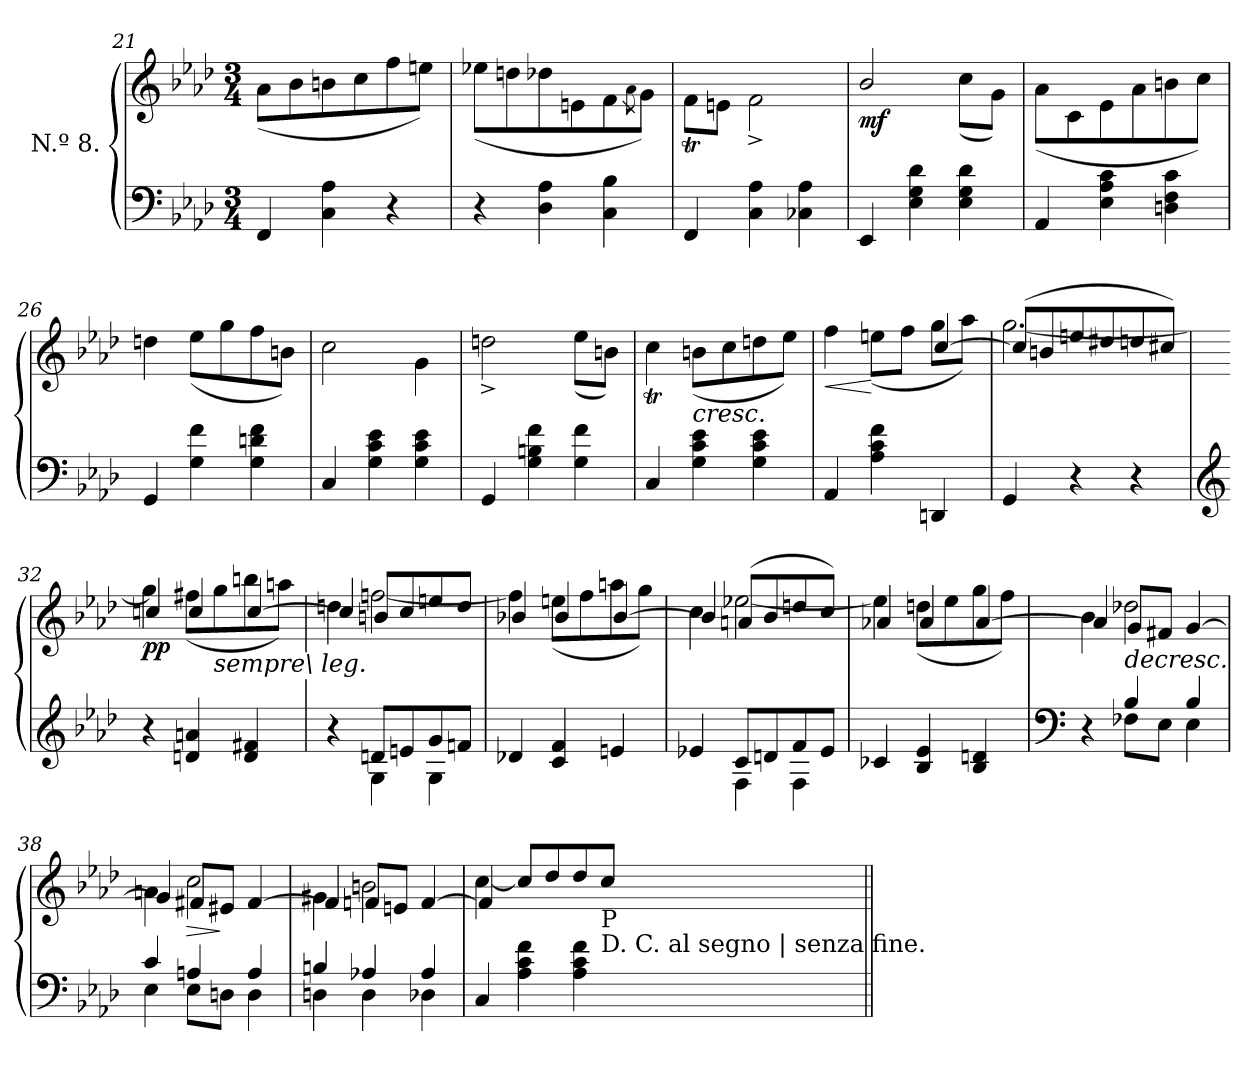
**kern	**kern	**dynam
*part1	*part1	*part1
*staff2	*staff1	*staff1/2
*I"N.º 8.	*	*
*clefF4	*clefG2	*
*k[b-e-a-d-]	*k[b-e-a-d-]	*
*M3/4	*M3/4	*
=21	=21	=21
*	*^	*
4FF/	2.ryy	(>8a-\L	.
.	.	8b-\	.
4C\ 4A-\	.	8bn\	.
.	.	8cc\	.
4r	.	8ff\	.
.	.	8een\J)	.
=22	=22	=22	=22
4r	2.ryy	(>8ee-X\L	.
.	.	8ddn\	.
4D-\ 4A-\	.	8dd-X\	.
.	.	8en\	.
4C\ 4B-\	.	8f\	.
.	.	8qa-\	.
.	.	8g\J)	.
!!LO:LB:g=z	!!
=23	=23	=23	=23
4FF/	2.ryy	8fT\L	.
.	.	8en\J	.
4C\ 4A-\	.	2f^\	.
4C-X\ 4A-\	.	.	.
=24	=24	=24	=24
!	!	!	!LO:DY:b
4EE-/	2.ryy	2b-/	mf
4E-\ 4G\ 4d-\	.	.	.
4E-\ 4G\ 4d-\	.	(<8cc\L	.
.	.	8g\J)	.
=25	=25	=25	=25
4AA-/	2.ryy	(<8a-\L	.
.	.	8c\	.
4E-\ 4A-\ 4c\	.	8e-\	.
.	.	8a-\	.
4Dn\ 4F\ 4c\	.	8bn\	.
.	.	8cc\J)	.
=26	=26	=26	=26
4GG/	2.ryy	4ddn\	.
4G\ 4f\	.	(>8ee-\L	.
.	.	8gg\	.
4G\ 4dn\ 4f\	.	8ff\	.
.	.	8bn\J)	.
=27	=27	=27	=27
4C/	2.ryy	2cc\	.
4G\ 4c\ 4e-\	.	.	.
4G\ 4c\ 4e-\	.	4g\	.
=28	=28	=28	=28
4GG/	2.ryy	2ddn^\	.
4G\ 4Bn\ 4f\	.	.	.
4G\ 4f\	.	(>8ee-\L	.
.	.	8bn\J)	.
=29	=29	=29	=29
4C/	2.ryy	4cct\	.
!	!	!	!LO:HP:b
4G\ 4c\ 4e-\	.	(>8bn\L	<
.	.	8cc\	.
4G\ 4c\ 4e-\	.	8ddn\	.
.	.	8ee-\J)	.
!!LO:PB:g=z
=30	=30	=30	=30
!	!	!	!LO:HP:b
*	*	*^	*
4AA-/	2.ryy	4ff\	4reyy	<
4A-\ 4c\ 4f\	.	(>8een\L	4rgyy	[
.	.	8ff\J	.	.
4DDn/	.	8gg\L	[4cc/	.
.	.	8aa-\J)	.	.
=31	=31	=31	=31	=31
4GG/	2.ryy	[2.gg\	(>8cc/L]	.
.	.	.	8bn/	.
4r	.	.	8een/	.
.	.	.	8dd#X/	.
4r	.	.	8ddn/	.
.	.	.	8cc#X/J)	.
=32	=32	=32	=32	=32
*clefG2	*	*	*	*
!	!	!	!	!LO:DY:b
4r	2.ryy	4gg\]	4ccn/	pp
4dn/ 4an/	.	(>8ff#X\L	4cc/	.
!	!	!LO:TX:b:i:t=sempre\ leg.	!	!
.	.	8gg\	.	.
4d/ 4f#X/	.	8bbn\	[4cc/	.
.	.	8aan\J)	.	.
=33	=33	=33	=33	=33
*^	*	*	*	*
4r	4rFyy	2.ryy	4ddn\	4cc/]	.
8dn/L	4G\	.	[2ffn\	8bn/L	.
8en/	.	.	.	8cc/	.
8g/	4G\	.	.	8een/	.
8fn/J	.	.	.	8dd/J	.
*v	*v	*	*	*	*
=34	=34	=34	=34	=34
4d-X/	2.ryy	4ff\]	4b-X/	.
4c/ 4f/	.	(>8een\L	4b-/	.
.	.	8ff\	.	.
4en/	.	8aan\	[4b-/	.
.	.	8gg\J)	.	.
!!LO:LB:g=z	!!	!!
=35	=35	=35	=35	=35
*^	*	*	*	*
4e-X/	4rDyy	2.ryy	4cc\	4b-/]	.
8c/L	4F\	.	[2ee-X\	(<8an/L	.
8dn/	.	.	.	8b-/	.
8f/	4F\	.	.	8ddn/	.
8e-/J	.	.	.	8cc/J)	.
*v	*v	*	*	*	*
=36	=36	=36	=36	=36
4c-X/	2.ryy	4ee-\]	4a-X/	.
4B-/ 4e-/	.	(>8ddn\L	4a-/	.
.	.	8ee-\	.	.
4B-/ 4dn/	.	8gg\	[4a-/	.
.	.	8ff\J)	.	.
=37	=37	=37	=37	=37
*clefF4	*	*	*	*
*^	*	*	*	*
4ryy	4r	2.ryy	4b-\	4a-/]	.
!	!	!	!	!	!LO:HP:b
4B-/	8F-X\L	.	2dd-X\	8g/L	>
.	8E-\J	.	.	8f#X/J	[
4B-/	4E-\	.	.	[4g/	.
=38	=38	=38	=38	=38	=38
4c/	4E-\	2.ryy	4an\	4g/]	.
!	!	!	!	!	!LO:HP:b
4An/	8E-\L	.	2cc\	8f#X/L	>
.	8Dn\J	.	.	8e#X/J	]
4A/	4D\	.	.	[4f#/	.
=39	=39	=39	=39	=39	=39
4Bn/	4Dn\	2.ryy	4g#X\	4f#/]	.
4A-X/	4D\	.	2bn\	8fn/L	.
.	.	.	.	8en/J	]
4A-/	4D-X\	.	.	[4f/	.
*v	*v	*	*	*	*
!!LO:LB:g=z	!!	!!
=40	=40	=40	=40	=40
4C/	2.ryy	[4cc\	4f/]	.
4A-\ 4c\ 4f\	.	8cc/L]	4ryy	.
.	.	8dd-/	.	.
4A-\ 4c\ 4f\	.	8dd-/	4ryy	.
!	!	!LO:TX:b:t=P	!	!
!	!	!LO:TX:b:t=D. C. al segno | senza fine.	!	!
.	.	8cc/J	.	.
*	*	*v	*v	*
!	!	!LO:TX:b:t=[segno]	!
!	!	!LO:TX:b:t=[segno]	!
*	*v	*v	*
=||	=||	=||
*-	*-	*-
